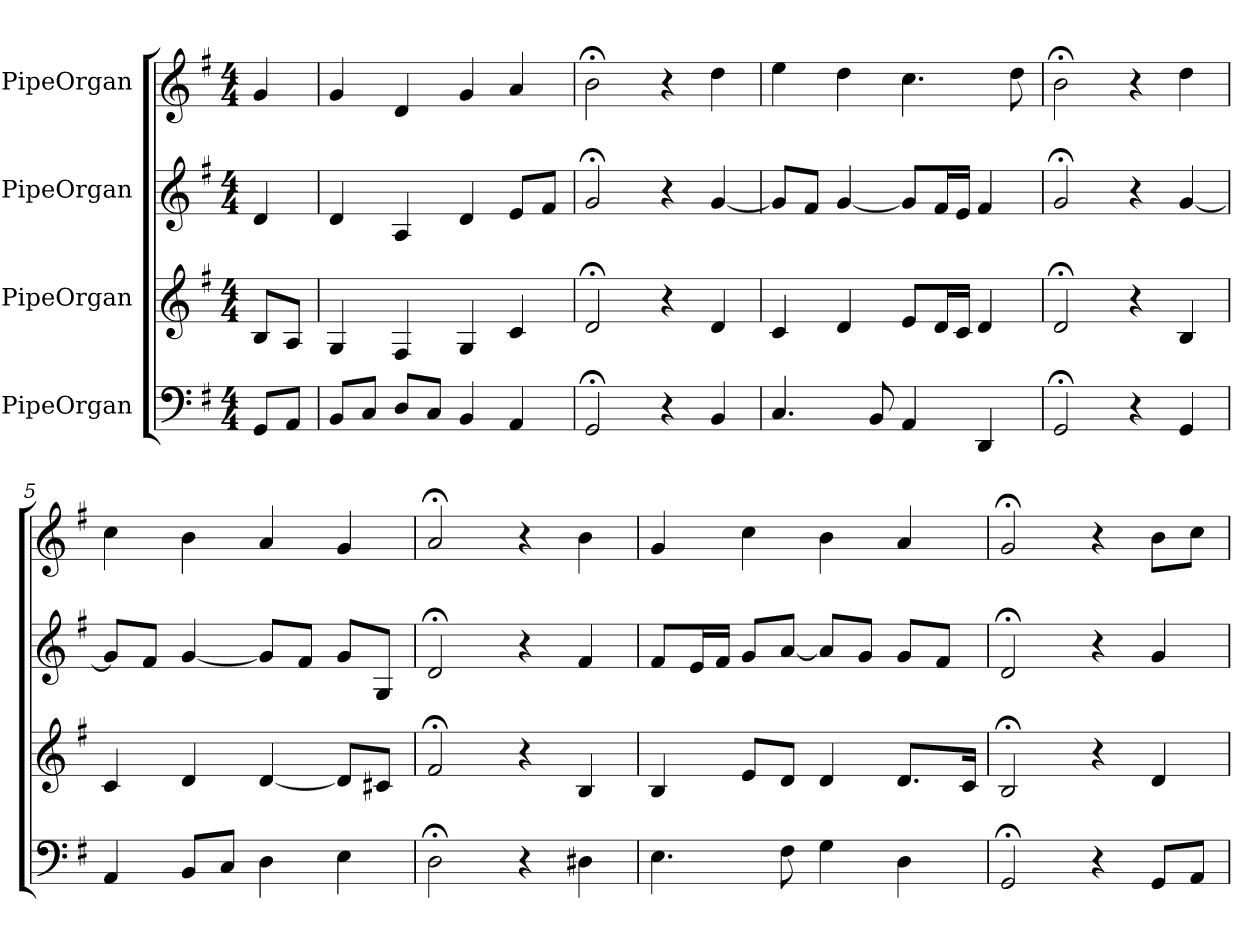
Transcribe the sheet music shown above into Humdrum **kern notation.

**kern	**kern	**kern	**kern
*part4	*part3	*part2	*part1
*staff4	*staff3	*staff2	*staff1
*I"PipeOrgan	*I"PipeOrgan	*I"PipeOrgan	*I"PipeOrgan
*k[f#]	*k[f#]	*k[f#]	*k[f#]
*G:	*G:	*G:	*G:
*M4/4	*M4/4	*M4/4	*M4/4
*MM60	*MM60	*MM60	*MM60
=	=	=	=
8GGL	8BL	4d	4g
8AAJ	8AJ	.	.
=1	=1	=1	=1
8BBL	4G	4d	4g
8CJ	.	.	.
8DL	4F#	4A	4d
8CJ	.	.	.
4BB	4G	4d	4g
4AA	4c	8eL	4a
.	.	8f#J	.
=2	=2	=2	=2
2GG;<	2d;<	2g;<	2b;<
4r	4r	4r	4r
4BB	4d	[4g	4dd
=3	=3	=3	=3
4.C	4c	8gL]	4ee
.	.	8f#J	.
.	4d	[4g	4dd
8BB	.	.	.
4AA	8eL	8gL]	4.cc
.	16dL	16f#L	.
.	16cJJ	16eJJ	.
4DD	4d	4f#	.
.	.	.	8dd
=4	=4	=4	=4
2GG;<	2d;<	2g;<	2b;<
4r	4r	4r	4r
4GG	4B	[4g	4dd
=5	=5	=5	=5
4AA	4c	8gL]	4cc
.	.	8f#J	.
8BBL	4d	[4g	4b
8CJ	.	.	.
4D	[4d	8gL]	4a
.	.	8f#J	.
4E	8dL]	8gL	4g
.	8c#XJ	8GJ	.
=6	=6	=6	=6
2D;<	2f#;<	2d;<	2a;<
4r	4r	4r	4r
4D#X	4B	4f#	4b
=7	=7	=7	=7
4.E	4B	8f#L	4g
.	.	16eL	.
.	.	16f#JJ	.
.	8eL	8gL	4cc
8F#	8dJ	[8aJ	.
4G	4d	8aL]	4b
.	.	8gJ	.
4D	8.dL	8gL	4a
.	.	8f#J	.
.	16cJk	.	.
=8	=8	=8	=8
2GG;<	2B;<	2d;<	2g;<
4r	4r	4r	4r
8GGL	4d	4g	8bL
8AAJ	.	.	8ccJ
=	=	=	=
*-	*-	*-	*-
